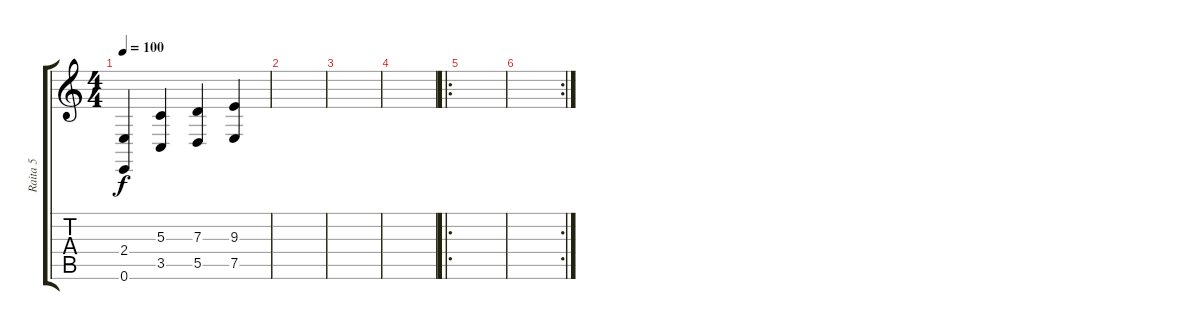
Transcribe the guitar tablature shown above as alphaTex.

\track ("Raita 5" "Raita 5") {instrument choiraahs}
\staff {score tabs}
\tuning (E4 B3 G3 D3 A2 E2) {hide}
\ts (4 4)
\tempo 100
\clef g2
\ks c
(2.4 0.6).4{dy f} (5.3 3.5).4 (7.3 5.5).4 (9.3 7.5).4 |
|
|
|
\ro
|
\rc 2
